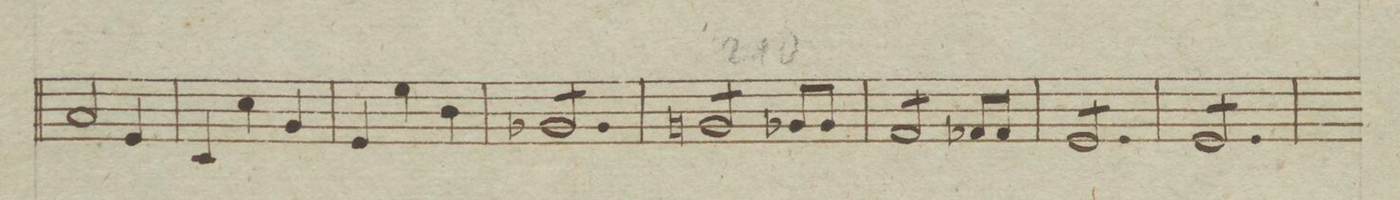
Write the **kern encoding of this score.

**kern	**dynam
*I"Viola.	*
*clefC3	*
*k[b-e-]	*
*met(c)	*
*M3/4	*
2B-/	.
4F/	.
=208	=208
4D/	.
4d\	.
4A/	.
=209	=209
4F/	.
4f\	.
4c\	.
=210	=210
*tremolo	*
8A-X/L	.
8A-/	.
8A-/	.
8A-/	.
8A-/	.
8A-/J	.
=211	=211
8An/L	.
8A/	.
8A/	.
8A/J	.
*Xtremolo	*
8A-X/L	.
8A-/J	.
=212	=212
*tremolo	*
8G/L	.
8G/	.
8G/	.
8G/J	.
*Xtremolo	*
8G-X/L	.
8G-/J	.
=213	=213
*tremolo	*
8F/L	.
8F/	.
8F/	.
8F/	.
8F/	.
8F/J	.
=214	=214
8F/L	.
8F/	.
8F/	.
8F/	.
8F/	.
8F/J	.
=215	=215
*-	*-
